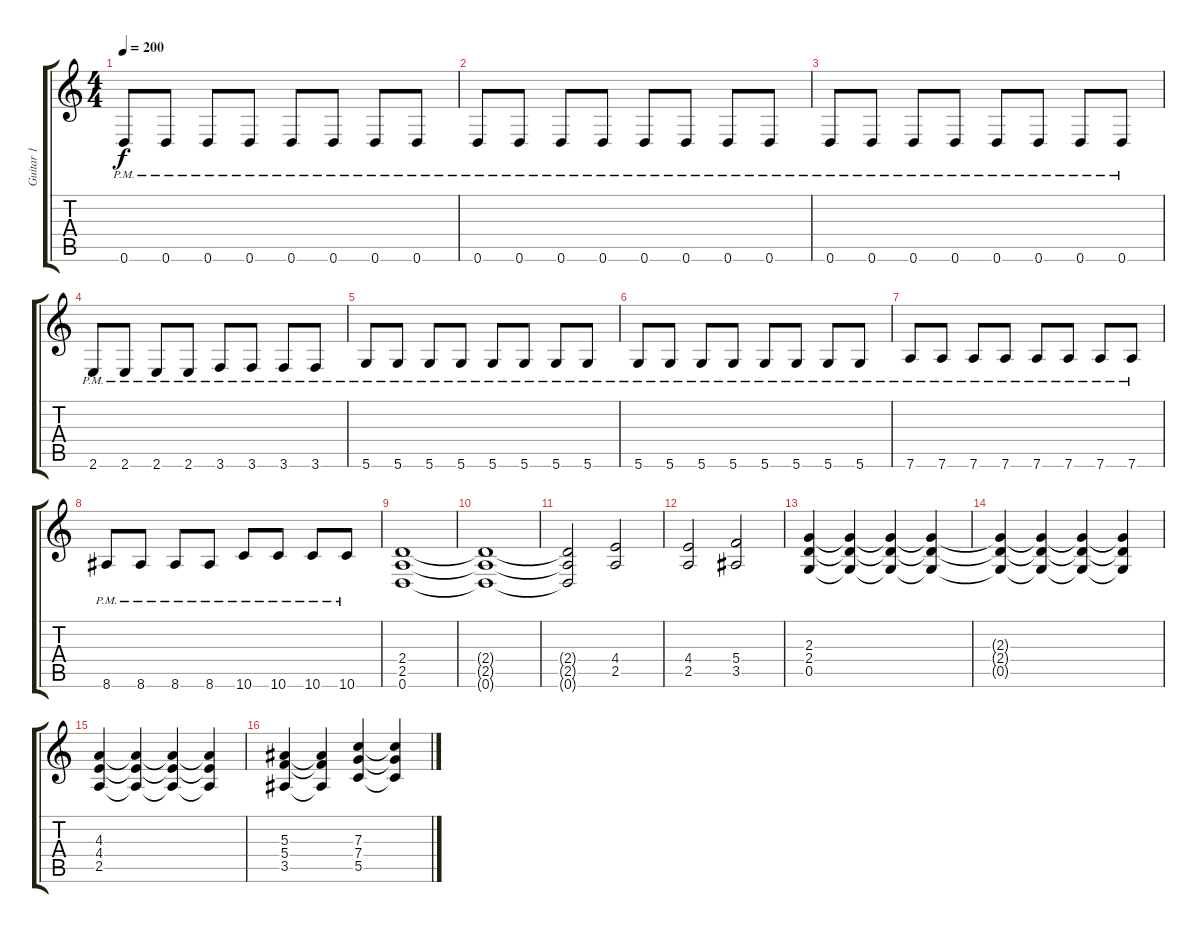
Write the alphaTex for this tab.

\track ("Guitar 1" "Guitar 1") {instrument distortionguitar}
\staff {score tabs}
\tuning (D4 A3 F3 C3 G2 D2) {hide}
\ts (4 4)
\tempo 200
\clef g2
\ks c
0.6{pm}.8{dy f} 0.6{pm}.8 0.6{pm}.8 0.6{pm}.8 0.6{pm}.8 0.6{pm}.8 0.6{pm}.8 0.6{pm}.8 |
0.6{pm}.8 0.6{pm}.8 0.6{pm}.8 0.6{pm}.8 0.6{pm}.8 0.6{pm}.8 0.6{pm}.8 0.6{pm}.8 |
0.6{pm}.8 0.6{pm}.8 0.6{pm}.8 0.6{pm}.8 0.6{pm}.8 0.6{pm}.8 0.6{pm}.8 0.6{pm}.8 |
2.6{pm}.8 2.6{pm}.8 2.6{pm}.8 2.6{pm}.8 3.6{pm}.8 3.6{pm}.8 3.6{pm}.8 3.6{pm}.8 |
5.6{pm}.8 5.6{pm}.8 5.6{pm}.8 5.6{pm}.8 5.6{pm}.8 5.6{pm}.8 5.6{pm}.8 5.6{pm}.8 |
5.6{pm}.8 5.6{pm}.8 5.6{pm}.8 5.6{pm}.8 5.6{pm}.8 5.6{pm}.8 5.6{pm}.8 5.6{pm}.8 |
7.6{pm}.8 7.6{pm}.8 7.6{pm}.8 7.6{pm}.8 7.6{pm}.8 7.6{pm}.8 7.6{pm}.8 7.6{pm}.8 |
8.6{pm}.8 8.6{pm}.8 8.6{pm}.8 8.6{pm}.8 10.6{pm}.8 10.6{pm}.8 10.6{pm}.8 10.6{pm}.8 |
(2.4 2.5 0.6).1 |
(2.4{t} 2.5{t} 0.6{t}).1 |
(2.4{t} 2.5{t} 0.6{t}).2 (4.4 2.5).2 |
(4.4 2.5).2 (5.4 3.5).2 |
(2.3 2.4 0.5).4 (2.3{t} 2.4{t} 0.5{t}).4 (2.3{t} 2.4{t} 0.5{t}).4 (2.3{t} 2.4{t} 0.5{t}).4 |
(2.3{t} 2.4{t} 0.5{t}).4 (2.3{t} 2.4{t} 0.5{t}).4 (2.3{t} 2.4{t} 0.5{t}).4 (2.3{t} 2.4{t} 0.5{t}).4 |
(4.3 4.4 2.5).4 (4.3{t} 4.4{t} 2.5{t}).4 (4.3{t} 4.4{t} 2.5{t}).4 (4.3{t} 4.4{t} 2.5{t}).4 |
(5.3 5.4 3.5).4 (5.3{t} 5.4{t} 3.5{t}).4 (7.3 7.4 5.5).4 (7.3{t} 7.4{t} 5.5{t}).4
